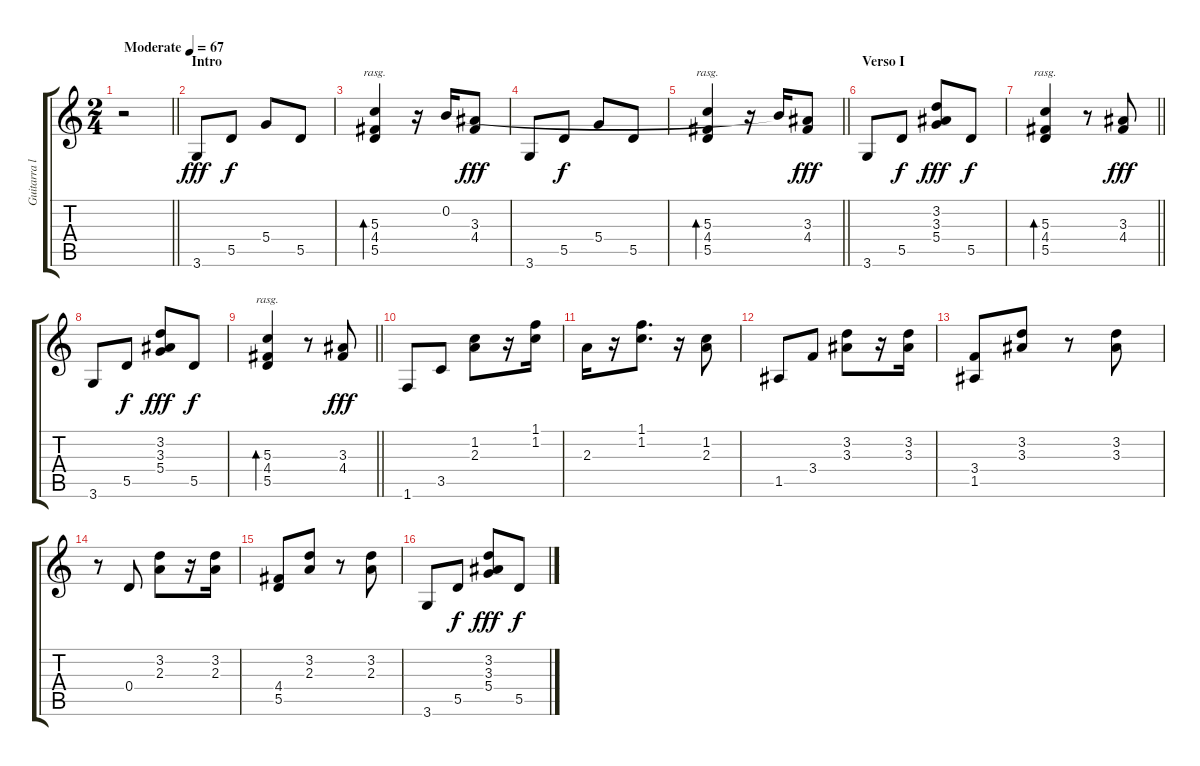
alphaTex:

\track ("Guitarra l" "Guitarra l") {instrument acousticguitarsteel}
\staff {score tabs}
\tuning (E4 B3 G3 D3 A2 E2) {hide}
\ts (2 4)
\tempo (67 "Moderate")
\clef g2
\barLineRight lightlight
\ks c
r.2{dy fff instrument acousticguitarsteel} |
\section ("" "Intro")
3.6.8 5.5.8{dy f} 5.4.8 5.5.8 |
(5.3 4.4 5.5).4{bd 120 rasg ii} r.16 0.2.16 (3.3 4.4).8{dy fff} |
3.6.8 5.5.8{dy f} 5.4.8 5.5.8 |
\barLineRight lightlight
(5.3 4.4 5.5).4{bd 120 rasg ii} r.16 0.2{t}.16 (3.3 4.4).8{dy fff} |
\section ("" "Verso I ")
3.6.8 5.5.8{dy f} (3.2 3.3 5.4).8{dy fff} 5.5.8{dy f} |
\barLineRight lightlight
(5.3 4.4 5.5).4{bd 120 rasg ii} r.8 (3.3 4.4).8{dy fff} |
3.6.8 5.5.8{dy f} (3.2 3.3 5.4).8{dy fff} 5.5.8{dy f} |
\barLineRight lightlight
(5.3 4.4 5.5).4{bd 120 rasg ii} r.8 (3.3 4.4).8{dy fff} |
1.6.8 3.5.8 (1.2 2.3).8 r.16 (1.1 1.2).16 |
2.3.16 r.16 (1.1 1.2).8{d} r.16 (1.2 2.3).8 |
1.5.8 3.4.8 (3.2 3.3).8 r.16 (3.2 3.3).16 |
(3.4 1.5).8 (3.2 3.3).8 r.8 (3.2 3.3).8 |
r.8 0.4.8 (3.2 2.3).8 r.16 (3.2 2.3).16 |
(4.4 5.5).8 (3.2 2.3).8 r.8 (3.2 2.3).8 |
3.6.8 5.5.8{dy f} (3.2 3.3 5.4).8{dy fff} 5.5.8{dy f}
